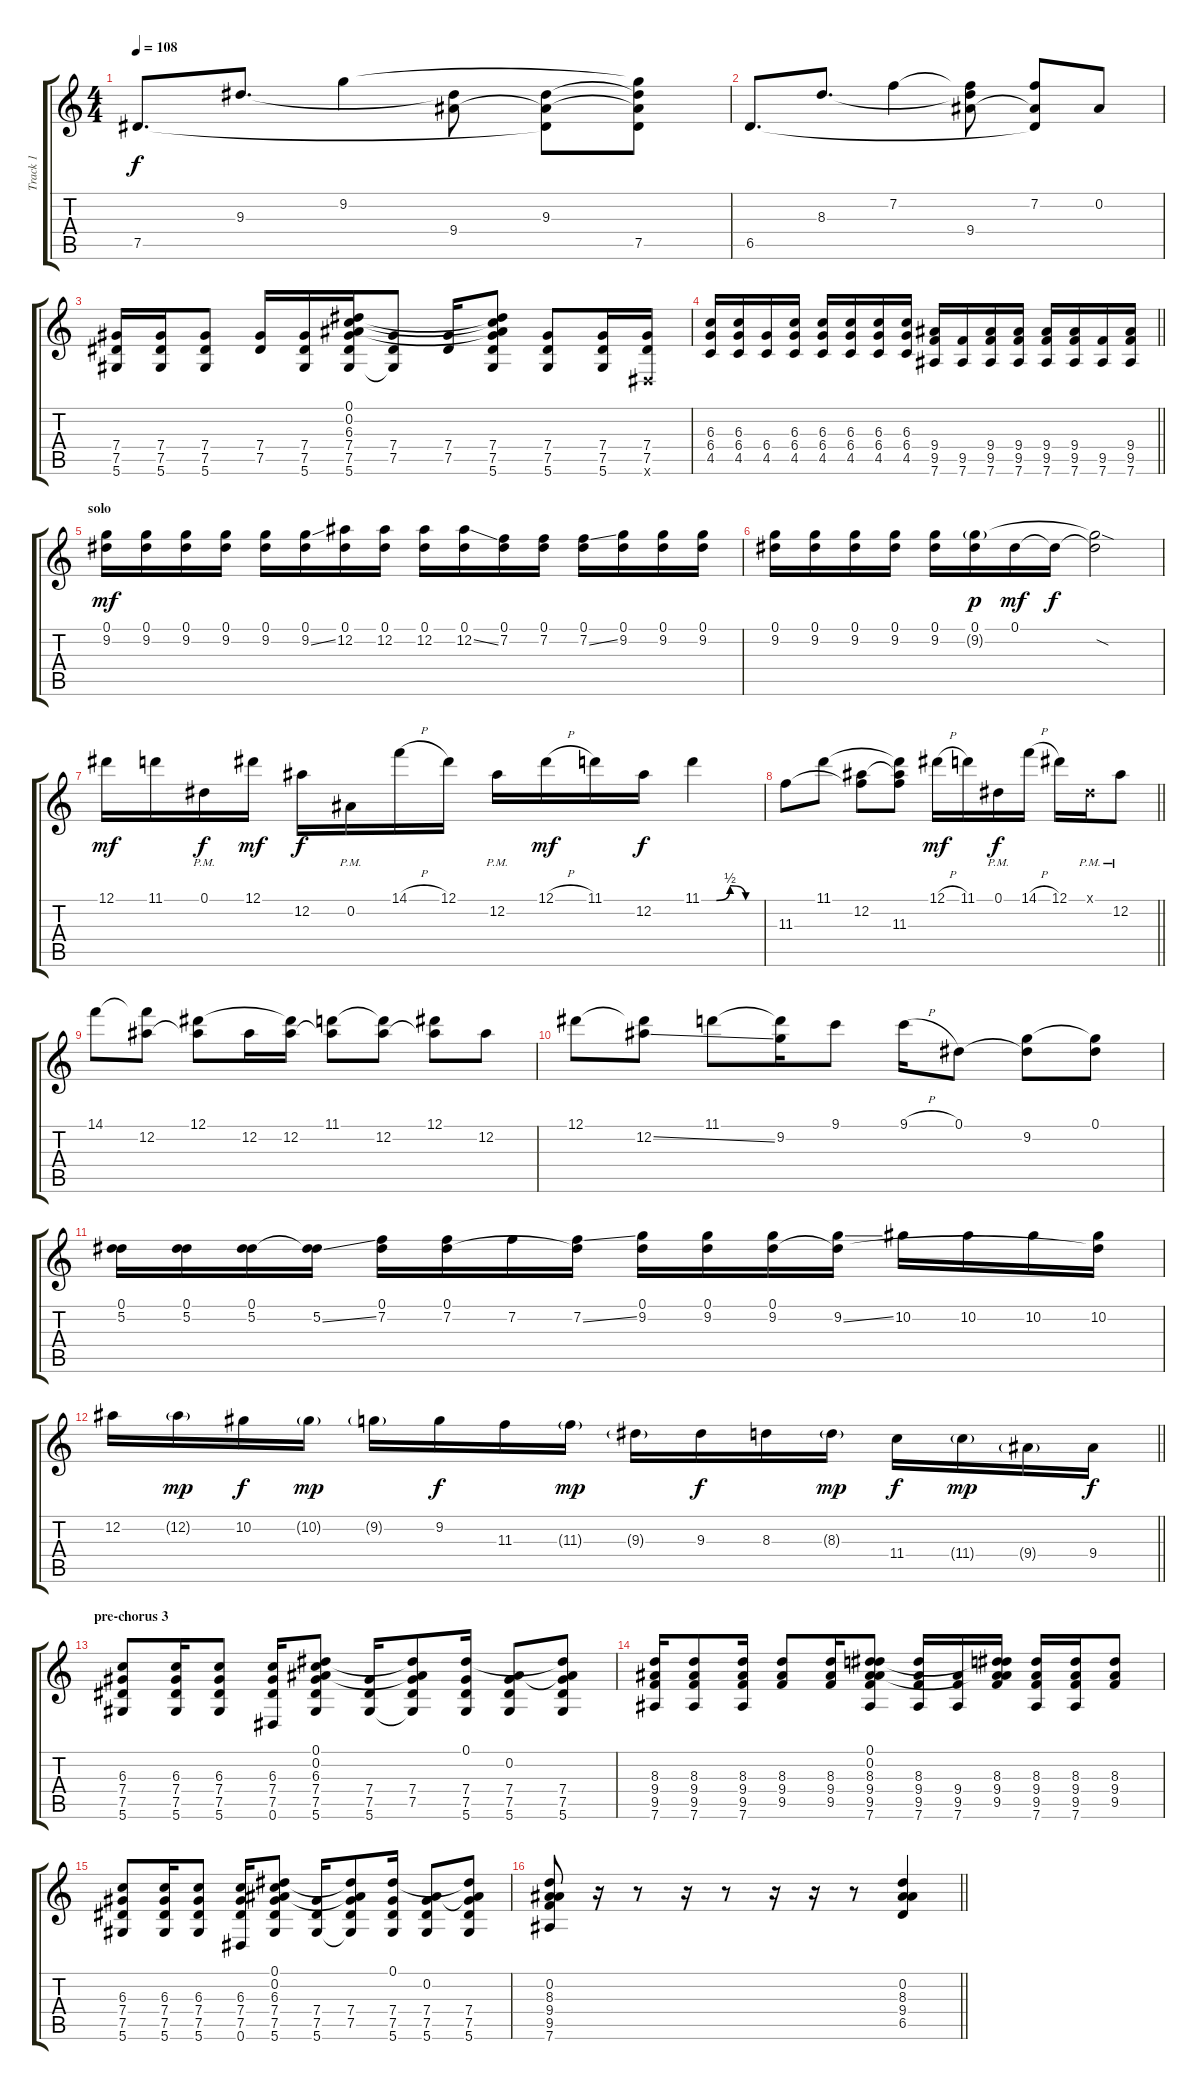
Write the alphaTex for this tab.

\track ("Track 1" "Track 1") {instrument overdrivenguitar}
\staff {score tabs}
\tuning (Eb4 Bb3 Gb3 Db3 Ab2 Eb2) {hide}
\ts (4 4)
\tempo 108
\clef g2
\ks c
7.5.8{d dy f} 9.3.8{d} 9.2.4 (9.3{t} 9.4).8 (9.3 9.4{t} 7.5{t}).8 (9.2{t} 9.3{t} 9.4{t} 7.5).8 |
6.5.8{d} 8.3.8{d} 7.2.4 (7.2{t} 8.3{t} 9.4).8 (7.2 9.4{t} 6.5{t}).8 0.2.8 |
(7.4 7.5 5.6).16 (7.4 7.5 5.6).16 (7.4 7.5 5.6).8 (7.4 7.5).16 (7.4 7.5 5.6).16 (0.1 0.2 6.3 7.4 7.5 5.6).16 (7.4 7.5 5.6{t}).8 (7.4 7.5).16 (0.1{t} 0.2{t} 6.3{t} 7.4 7.5 5.6).8 (7.4 7.5 5.6).8 (7.4 7.5 5.6).16 (7.4 7.5 0.6{x}).16 |
\barLineRight lightlight
(6.3 6.4 4.5).16 (6.3 6.4 4.5).16 (6.4 4.5).16 (6.3 6.4 4.5).16 (6.3 6.4 4.5).16 (6.3 6.4 4.5).16 (6.3 6.4 4.5).16 (6.3 6.4 4.5).16 (9.4 9.5 7.6).16 (9.5 7.6).16 (9.4 9.5 7.6).16 (9.4 9.5 7.6).16 (9.4 9.5 7.6).16 (9.4 9.5 7.6).16 (9.5 7.6).16 (9.4 9.5 7.6).16 |
\section ("" "solo")
(0.1 9.2).16{dy mf} (0.1 9.2).16 (0.1 9.2).16 (0.1 9.2).16 (0.1 9.2).16 (0.1 9.2{ss}).16 (0.1 12.2).16 (0.1 12.2).16 (0.1 12.2).16 (0.1 12.2{ss}).16 (0.1 7.2).16 (0.1 7.2).16 (0.1 7.2{ss}).16 (0.1 9.2).16 (0.1 9.2).16 (0.1 9.2).16 |
(0.1 9.2).16 (0.1 9.2).16 (0.1 9.2).16 (0.1 9.2).16 (0.1 9.2).16 (0.1 9.2{g}).16{dy p} 0.1.16{dy mf} 0.1{t}.16{dy f} (0.1{t} 9.2{sod t}).2 |
12.1.16{dy mf} 11.1.16 0.1{pm}.16{dy f} 12.1.16{dy mf} 12.2.16{dy f} 0.2{pm}.16 14.1{h}.16 12.1.16 12.2{pm}.16 12.1{h}.16{dy mf} 11.1.16 12.2.16{dy f} 11.1{be (custom 0 0 15 0 29 2 45 0 60 0)}.4 |
\barLineRight lightlight
11.3.8 11.1.8 (12.2 11.3{t}).8 (11.1{t} 12.2{t} 11.3).8 12.1{h}.16{dy mf} 11.1.16 0.1{pm}.16{dy f} 14.1{h}.16 12.1.16 0.1{pm x}.16 12.2{pm}.8 |
14.1.8 (14.1{t} 12.2).8 (12.1 12.2{t}).8 12.2.16 (12.1{t} 12.2).16 (11.1 12.2{t}).8 (11.1{t} 12.2).8 (12.1 12.2{t}).8 12.2.8 |
12.1.8 (12.1{t} 12.2{ss}).8 11.1.8 (11.1{t} 9.2).16 9.1.8 9.1{h}.16 0.1.8 (0.1{t} 9.2).8 (0.1 9.2{t}).8 |
(0.1 5.2).16 (0.1 5.2).16 (0.1 5.2).16 (0.1{t} 5.2{ss}).16 (0.1 7.2).16 (0.1 7.2).16 7.2.16 (0.1{t} 7.2{ss}).16 (0.1 9.2).16 (0.1 9.2).16 (0.1 9.2).16 (0.1{t} 9.2{ss}).16 10.2.16 10.2.16 10.2.16 (0.1{t} 10.2).16 |
\barLineRight lightlight
12.2.16 12.2{g}.16{dy mp} 10.2.16{dy f} 10.2{g}.16{dy mp} 9.2{g}.16 9.2.16{dy f} 11.3.16 11.3{g}.16{dy mp} 9.3{g}.16 9.3.16{dy f} 8.3.16 8.3{g}.16{dy mp} 11.4.16{dy f} 11.4{g}.16{dy mp} 9.4{g}.16 9.4.16{dy f} |
\section ("" "pre-chorus 3")
(6.3 7.4 7.5 5.6).8 (6.3 7.4 7.5 5.6).16 (6.3 7.4 7.5 5.6).8 (6.3 7.4 7.5 0.6).16 (0.1 0.2 6.3 7.4 7.5 5.6).8 (7.4 7.5 5.6).16 (0.1{t} 0.2{t} 7.4 7.5 5.6{t}).8 (0.1 7.4 7.5 5.6).16 (0.2 7.4 7.5 5.6).8 (0.1{t} 0.2{t} 7.4 7.5 5.6).8 |
(8.3 9.4 9.5 7.6).16 (8.3 9.4 9.5 7.6).8 (8.3 9.4 9.5 7.6).16 (8.3 9.4 9.5).8 (8.3 9.4 9.5).16 (0.1 0.2 8.3 9.4 9.5 7.6).8 (8.3 9.4 9.5 7.6).16 (9.4 9.5 7.6).16 (0.1{t} 0.2{t} 8.3 9.4 9.5).16 (8.3 9.4 9.5 7.6).16 (8.3 9.4 9.5 7.6).16 (8.3 9.4 9.5).8 |
(6.3 7.4 7.5 5.6).8 (6.3 7.4 7.5 5.6).16 (6.3 7.4 7.5 5.6).8 (6.3 7.4 7.5 0.6).16 (0.1 0.2 6.3 7.4 7.5 5.6).8 (7.4 7.5 5.6).16 (0.1{t} 0.2{t} 7.4 7.5 5.6{t}).8 (0.1 7.4 7.5 5.6).16 (0.2 7.4 7.5 5.6).8 (0.1{t} 0.2{t} 7.4 7.5 5.6).8 |
\barLineRight lightlight
(0.2 8.3 9.4 9.5 7.6).8 r.16 r.8 r.16 r.8 r.16 r.16 r.8 (0.2 8.3 9.4 6.5).4
